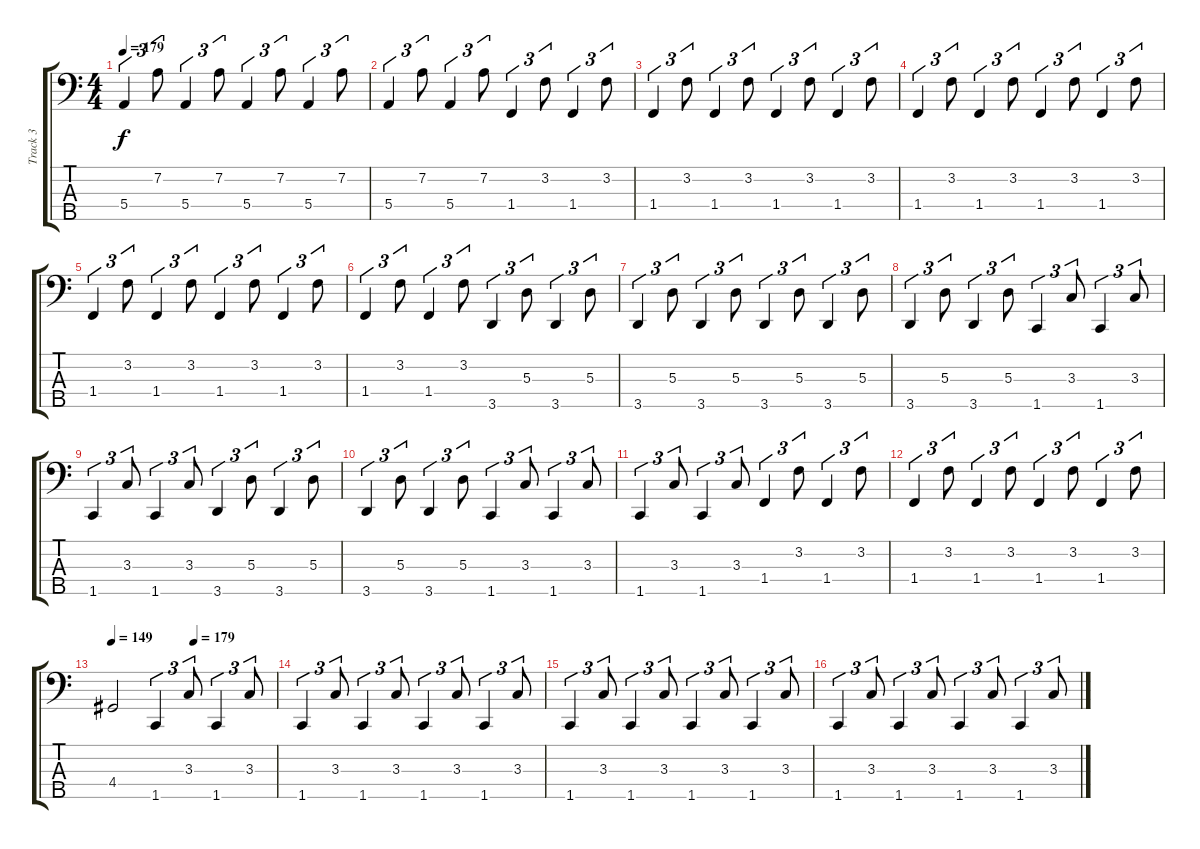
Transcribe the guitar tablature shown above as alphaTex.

\track ("Track 3" "Track 3") {instrument electricbasspick}
\staff {score tabs}
\tuning (G2 D2 A1 E1 B0) {hide}
\ts (4 4)
\tempo 179
\clef f4
\ks c
5.4.4{tu (3 2) dy f} 7.2.8{tu (3 2)} 5.4.4{tu (3 2)} 7.2.8{tu (3 2)} 5.4.4{tu (3 2)} 7.2.8{tu (3 2)} 5.4.4{tu (3 2)} 7.2.8{tu (3 2)} |
5.4.4{tu (3 2)} 7.2.8{tu (3 2)} 5.4.4{tu (3 2)} 7.2.8{tu (3 2)} 1.4.4{tu (3 2)} 3.2.8{tu (3 2)} 1.4.4{tu (3 2)} 3.2.8{tu (3 2)} |
1.4.4{tu (3 2)} 3.2.8{tu (3 2)} 1.4.4{tu (3 2)} 3.2.8{tu (3 2)} 1.4.4{tu (3 2)} 3.2.8{tu (3 2)} 1.4.4{tu (3 2)} 3.2.8{tu (3 2)} |
1.4.4{tu (3 2)} 3.2.8{tu (3 2)} 1.4.4{tu (3 2)} 3.2.8{tu (3 2)} 1.4.4{tu (3 2)} 3.2.8{tu (3 2)} 1.4.4{tu (3 2)} 3.2.8{tu (3 2)} |
1.4.4{tu (3 2)} 3.2.8{tu (3 2)} 1.4.4{tu (3 2)} 3.2.8{tu (3 2)} 1.4.4{tu (3 2)} 3.2.8{tu (3 2)} 1.4.4{tu (3 2)} 3.2.8{tu (3 2)} |
1.4.4{tu (3 2)} 3.2.8{tu (3 2)} 1.4.4{tu (3 2)} 3.2.8{tu (3 2)} 3.5.4{tu (3 2)} 5.3.8{tu (3 2)} 3.5.4{tu (3 2)} 5.3.8{tu (3 2)} |
3.5.4{tu (3 2)} 5.3.8{tu (3 2)} 3.5.4{tu (3 2)} 5.3.8{tu (3 2)} 3.5.4{tu (3 2)} 5.3.8{tu (3 2)} 3.5.4{tu (3 2)} 5.3.8{tu (3 2)} |
3.5.4{tu (3 2)} 5.3.8{tu (3 2)} 3.5.4{tu (3 2)} 5.3.8{tu (3 2)} 1.5.4{tu (3 2)} 3.3.8{tu (3 2)} 1.5.4{tu (3 2)} 3.3.8{tu (3 2)} |
1.5.4{tu (3 2)} 3.3.8{tu (3 2)} 1.5.4{tu (3 2)} 3.3.8{tu (3 2)} 3.5.4{tu (3 2)} 5.3.8{tu (3 2)} 3.5.4{tu (3 2)} 5.3.8{tu (3 2)} |
3.5.4{tu (3 2)} 5.3.8{tu (3 2)} 3.5.4{tu (3 2)} 5.3.8{tu (3 2)} 1.5.4{tu (3 2)} 3.3.8{tu (3 2)} 1.5.4{tu (3 2)} 3.3.8{tu (3 2)} |
1.5.4{tu (3 2)} 3.3.8{tu (3 2)} 1.5.4{tu (3 2)} 3.3.8{tu (3 2)} 1.4.4{tu (3 2)} 3.2.8{tu (3 2)} 1.4.4{tu (3 2)} 3.2.8{tu (3 2)} |
1.4.4{tu (3 2)} 3.2.8{tu (3 2)} 1.4.4{tu (3 2)} 3.2.8{tu (3 2)} 1.4.4{tu (3 2)} 3.2.8{tu (3 2)} 1.4.4{tu (3 2)} 3.2.8{tu (3 2)} |
\tempo 149
\tempo (179 0.5)
4.4.2 1.5.4{tu (3 2)} 3.3.8{tu (3 2)} 1.5.4{tu (3 2)} 3.3.8{tu (3 2)} |
1.5.4{tu (3 2)} 3.3.8{tu (3 2)} 1.5.4{tu (3 2)} 3.3.8{tu (3 2)} 1.5.4{tu (3 2)} 3.3.8{tu (3 2)} 1.5.4{tu (3 2)} 3.3.8{tu (3 2)} |
1.5.4{tu (3 2)} 3.3.8{tu (3 2)} 1.5.4{tu (3 2)} 3.3.8{tu (3 2)} 1.5.4{tu (3 2)} 3.3.8{tu (3 2)} 1.5.4{tu (3 2)} 3.3.8{tu (3 2)} |
1.5.4{tu (3 2)} 3.3.8{tu (3 2)} 1.5.4{tu (3 2)} 3.3.8{tu (3 2)} 1.5.4{tu (3 2)} 3.3.8{tu (3 2)} 1.5.4{tu (3 2)} 3.3.8{tu (3 2)}
